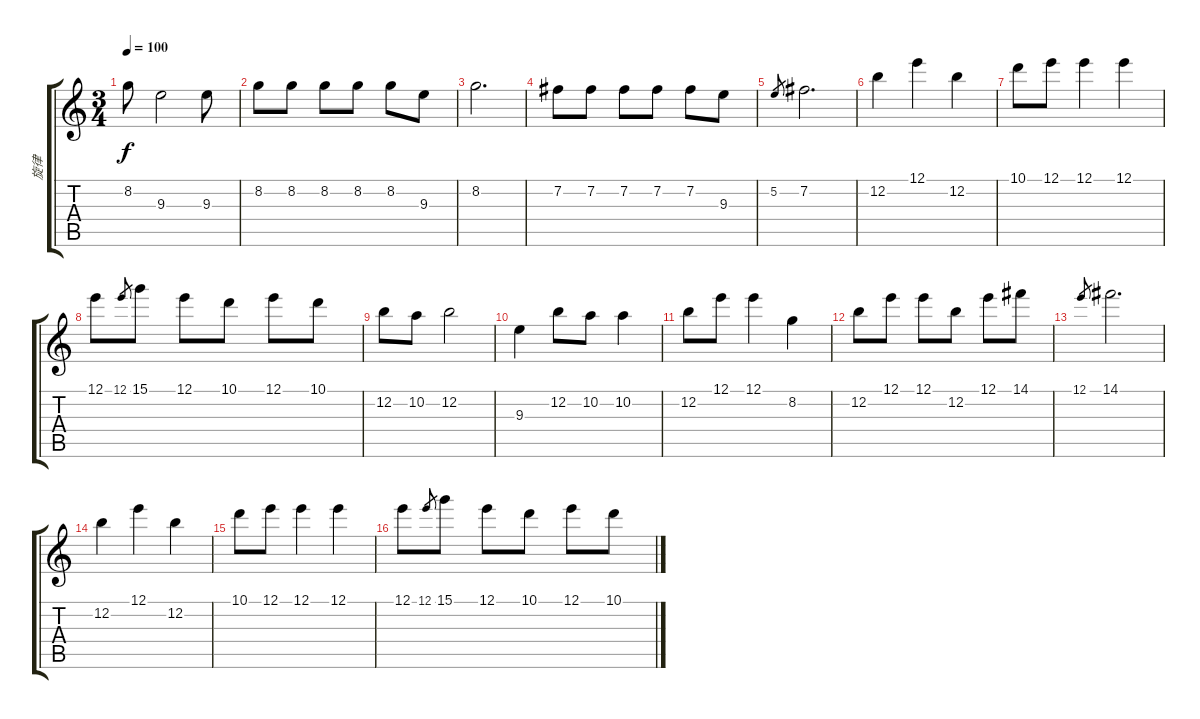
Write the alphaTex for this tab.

\track ("旋律" "旋律") {instrument acousticguitarsteel}
\staff {score tabs}
\tuning (E4 B3 G3 D3 A2 E2) {hide}
\ts (3 4)
\tempo 100
\clef g2
\ks c
8.2.8{dy f} 9.3.2 9.3.8 |
8.2.8 8.2.8 8.2.8 8.2.8 8.2.8 9.3.8 |
8.2.2{d} |
7.2.8 7.2.8 7.2.8 7.2.8 7.2.8 9.3.8 |
5.2.8{gr} 7.2.2{d} |
12.2.4 12.1.4 12.2.4 |
10.1.8 12.1.8 12.1.4 12.1.4 |
12.1.8 12.1.8{gr} 15.1.8 12.1.8 10.1.8 12.1.8 10.1.8 |
12.2.8 10.2.8 12.2.2 |
9.3.4 12.2.8 10.2.8 10.2.4 |
12.2.8 12.1.8 12.1.4 8.2.4 |
12.2.8 12.1.8 12.1.8 12.2.8 12.1.8 14.1.8 |
12.1.8{gr} 14.1.2{d} |
12.2.4 12.1.4 12.2.4 |
10.1.8 12.1.8 12.1.4 12.1.4 |
12.1.8 12.1.8{gr} 15.1.8 12.1.8 10.1.8 12.1.8 10.1.8
